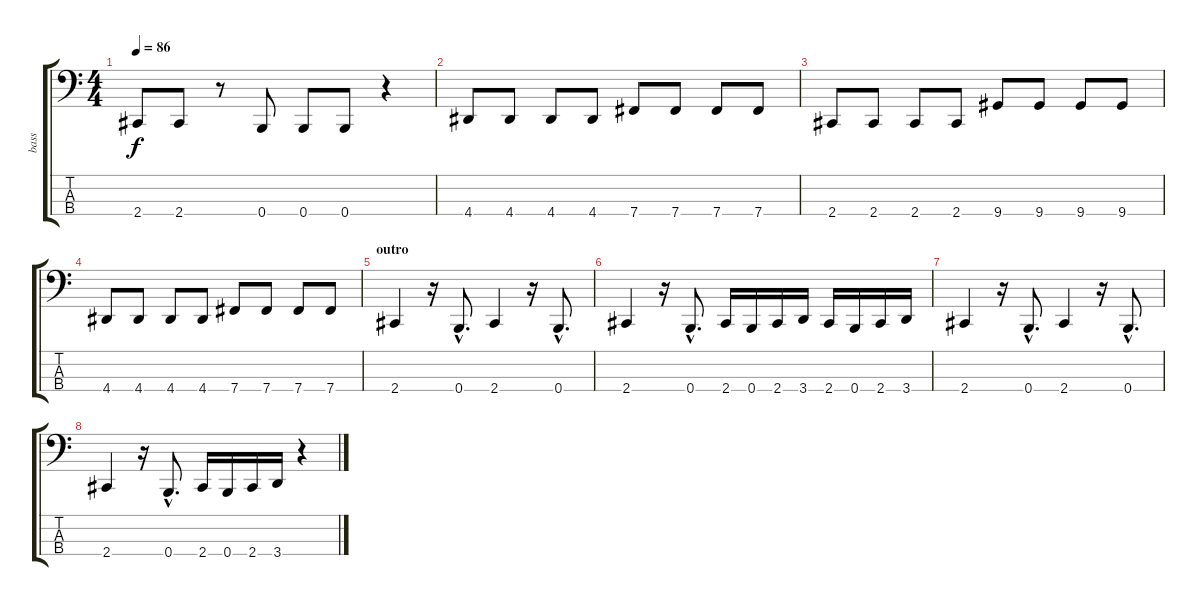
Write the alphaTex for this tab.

\track ("bass" "bass") {instrument electricbassfinger}
\staff {score tabs}
\tuning (Gb2 Db2 Gb1 B0) {hide}
\ts (4 4)
\tempo 86
\clef f4
\ks c
2.4.8{dy f} 2.4.8 r.8 0.4.8 0.4.8 0.4.8 r.4 |
4.4.8 4.4.8 4.4.8 4.4.8 7.4.8 7.4.8 7.4.8 7.4.8 |
2.4.8 2.4.8 2.4.8 2.4.8 9.4.8 9.4.8 9.4.8 9.4.8 |
4.4.8 4.4.8 4.4.8 4.4.8 7.4.8 7.4.8 7.4.8 7.4.8 |
\section ("" "outro")
2.4.4 r.16 0.4{hac}.8{d} 2.4.4 r.16 0.4{hac}.8{d} |
2.4.4 r.16 0.4{hac}.8{d} 2.4.16 0.4.16 2.4.16 3.4.16 2.4.16 0.4.16 2.4.16 3.4.16 |
2.4.4 r.16 0.4{hac}.8{d} 2.4.4 r.16 0.4{hac}.8{d} |
2.4.4 r.16 0.4{hac}.8{d} 2.4.16 0.4.16 2.4.16 3.4.16 r.4
